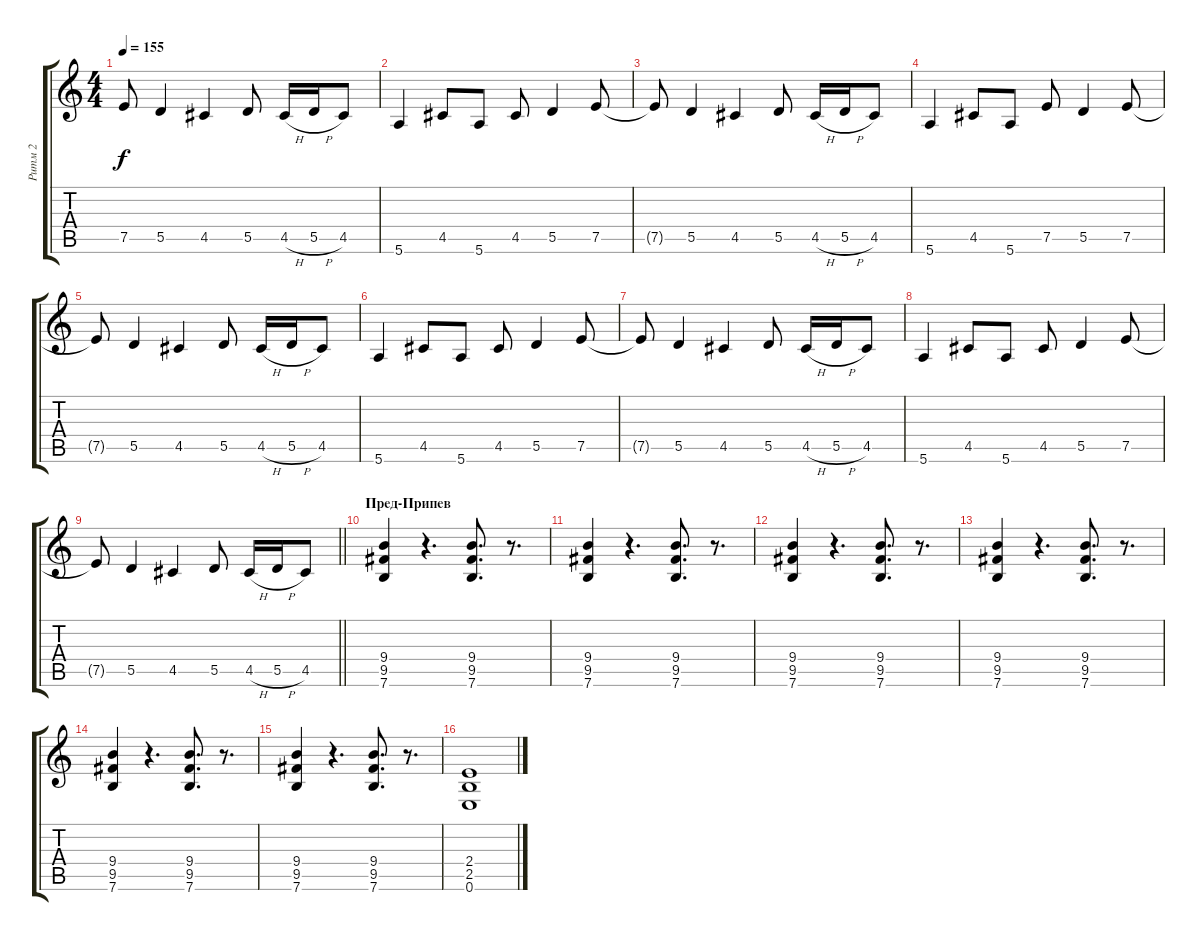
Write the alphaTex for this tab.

\track ("Ритм 2" "Ритм 2") {instrument distortionguitar}
\staff {score tabs}
\tuning (E4 B3 G3 D3 A2 E2) {hide}
\ts (4 4)
\tempo 155
\clef g2
\ks c
7.5{t}.8{dy f} 5.5.4 4.5.4 5.5.8 4.5{h}.16 5.5{h}.16 4.5.8 |
5.6.4 4.5.8 5.6.8 4.5.8 5.5.4 7.5.8 |
7.5{t}.8 5.5.4 4.5.4 5.5.8 4.5{h}.16 5.5{h}.16 4.5.8 |
5.6.4 4.5.8 5.6.8 7.5.8 5.5.4 7.5.8 |
7.5{t}.8 5.5.4 4.5.4 5.5.8 4.5{h}.16 5.5{h}.16 4.5.8 |
5.6.4 4.5.8 5.6.8 4.5.8 5.5.4 7.5.8 |
7.5{t}.8 5.5.4 4.5.4 5.5.8 4.5{h}.16 5.5{h}.16 4.5.8 |
5.6.4 4.5.8 5.6.8 4.5.8 5.5.4 7.5.8 |
\barLineRight lightlight
7.5{t}.8 5.5.4 4.5.4 5.5.8 4.5{h}.16 5.5{h}.16 4.5.8 |
\section ("" "Пред-Припев")
(9.4 9.5 7.6).4 r.4{d} (9.4 9.5 7.6).8{d} r.8{d} |
(9.4 9.5 7.6).4 r.4{d} (9.4 9.5 7.6).8{d} r.8{d} |
(9.4 9.5 7.6).4 r.4{d} (9.4 9.5 7.6).8{d} r.8{d} |
(9.4 9.5 7.6).4 r.4{d} (9.4 9.5 7.6).8{d} r.8{d} |
(9.4 9.5 7.6).4 r.4{d} (9.4 9.5 7.6).8{d} r.8{d} |
(9.4 9.5 7.6).4 r.4{d} (9.4 9.5 7.6).8{d} r.8{d} |
(2.4 2.5 0.6).1
